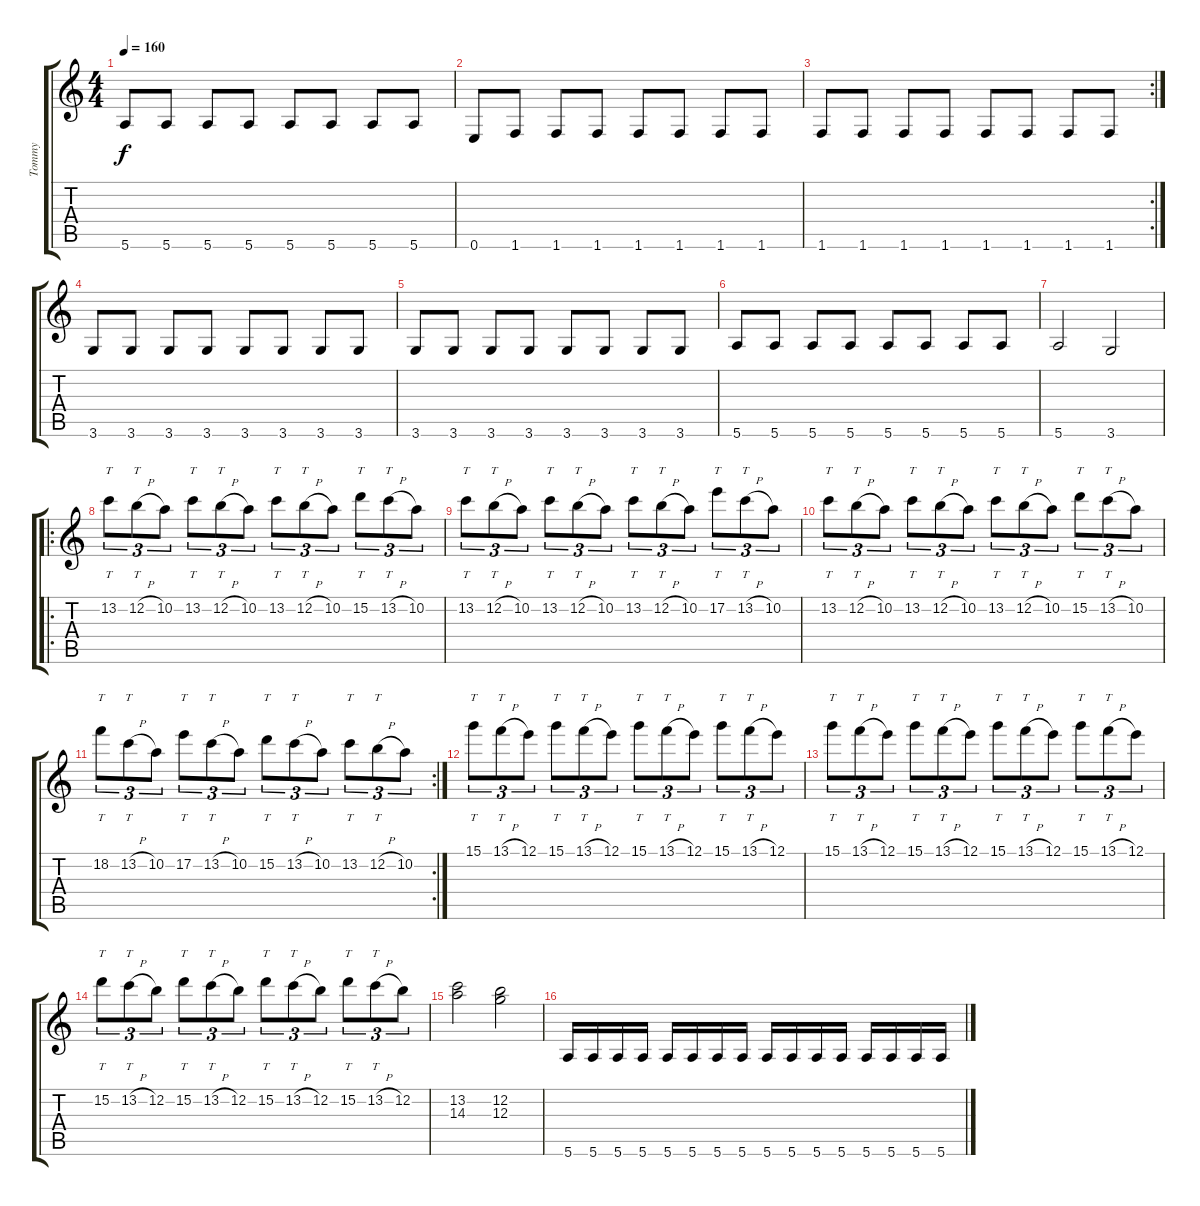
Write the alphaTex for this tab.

\track ("Tommy" "Tommy") {instrument distortionguitar}
\staff {score tabs}
\tuning (E4 B3 G3 D3 A2 E2) {hide}
\ts (4 4)
\tempo 160
\clef g2
\ks c
5.6.8{dy f} 5.6.8 5.6.8 5.6.8 5.6.8 5.6.8 5.6.8 5.6.8 |
0.6.8 1.6.8 1.6.8 1.6.8 1.6.8 1.6.8 1.6.8 1.6.8 |
\rc 2
1.6.8 1.6.8 1.6.8 1.6.8 1.6.8 1.6.8 1.6.8 1.6.8 |
3.6.8 3.6.8 3.6.8 3.6.8 3.6.8 3.6.8 3.6.8 3.6.8 |
3.6.8 3.6.8 3.6.8 3.6.8 3.6.8 3.6.8 3.6.8 3.6.8 |
5.6.8 5.6.8 5.6.8 5.6.8 5.6.8 5.6.8 5.6.8 5.6.8 |
5.6.2 3.6.2 |
\ro
13.2.8{tt tu (3 2) volume 16 balance 8} 12.2{h}.8{tt tu (3 2)} 10.2.8{tu (3 2)} 13.2.8{tt tu (3 2)} 12.2{h}.8{tt tu (3 2)} 10.2.8{tu (3 2)} 13.2.8{tt tu (3 2)} 12.2{h}.8{tt tu (3 2)} 10.2.8{tu (3 2)} 15.2.8{tt tu (3 2)} 13.2{h}.8{tt tu (3 2)} 10.2.8{tu (3 2)} |
13.2.8{tt tu (3 2)} 12.2{h}.8{tt tu (3 2)} 10.2.8{tu (3 2)} 13.2.8{tt tu (3 2)} 12.2{h}.8{tt tu (3 2)} 10.2.8{tu (3 2)} 13.2.8{tt tu (3 2)} 12.2{h}.8{tt tu (3 2)} 10.2.8{tu (3 2)} 17.2.8{tt tu (3 2)} 13.2{h}.8{tt tu (3 2)} 10.2.8{tu (3 2)} |
13.2.8{tt tu (3 2)} 12.2{h}.8{tt tu (3 2)} 10.2.8{tu (3 2)} 13.2.8{tt tu (3 2)} 12.2{h}.8{tt tu (3 2)} 10.2.8{tu (3 2)} 13.2.8{tt tu (3 2)} 12.2{h}.8{tt tu (3 2)} 10.2.8{tu (3 2)} 15.2.8{tt tu (3 2)} 13.2{h}.8{tt tu (3 2)} 10.2.8{tu (3 2)} |
\rc 2
18.2.8{tt tu (3 2)} 13.2{h}.8{tt tu (3 2)} 10.2.8{tu (3 2)} 17.2.8{tt tu (3 2)} 13.2{h}.8{tt tu (3 2)} 10.2.8{tu (3 2)} 15.2.8{tt tu (3 2)} 13.2{h}.8{tt tu (3 2)} 10.2.8{tu (3 2)} 13.2.8{tt tu (3 2)} 12.2{h}.8{tt tu (3 2)} 10.2.8{tu (3 2)} |
15.1.8{tt tu (3 2)} 13.1{h}.8{tt tu (3 2)} 12.1.8{tu (3 2)} 15.1.8{tt tu (3 2)} 13.1{h}.8{tt tu (3 2)} 12.1.8{tu (3 2)} 15.1.8{tt tu (3 2)} 13.1{h}.8{tt tu (3 2)} 12.1.8{tu (3 2)} 15.1.8{tt tu (3 2)} 13.1{h}.8{tt tu (3 2)} 12.1.8{tu (3 2)} |
15.1.8{tt tu (3 2)} 13.1{h}.8{tt tu (3 2)} 12.1.8{tu (3 2)} 15.1.8{tt tu (3 2)} 13.1{h}.8{tt tu (3 2)} 12.1.8{tu (3 2)} 15.1.8{tt tu (3 2)} 13.1{h}.8{tt tu (3 2)} 12.1.8{tu (3 2)} 15.1.8{tt tu (3 2)} 13.1{h}.8{tt tu (3 2)} 12.1.8{tu (3 2)} |
15.2.8{tt tu (3 2)} 13.2{h}.8{tt tu (3 2)} 12.2.8{tu (3 2)} 15.2.8{tt tu (3 2)} 13.2{h}.8{tt tu (3 2)} 12.2.8{tu (3 2)} 15.2.8{tt tu (3 2)} 13.2{h}.8{tt tu (3 2)} 12.2.8{tu (3 2)} 15.2.8{tt tu (3 2)} 13.2{h}.8{tt tu (3 2)} 12.2.8{tu (3 2)} |
(13.2 14.3).2 (12.2 12.3).2 |
5.6.16{volume 13 balance 14} 5.6.16 5.6.16 5.6.16 5.6.16 5.6.16 5.6.16 5.6.16 5.6.16 5.6.16 5.6.16 5.6.16 5.6.16 5.6.16 5.6.16 5.6.16
